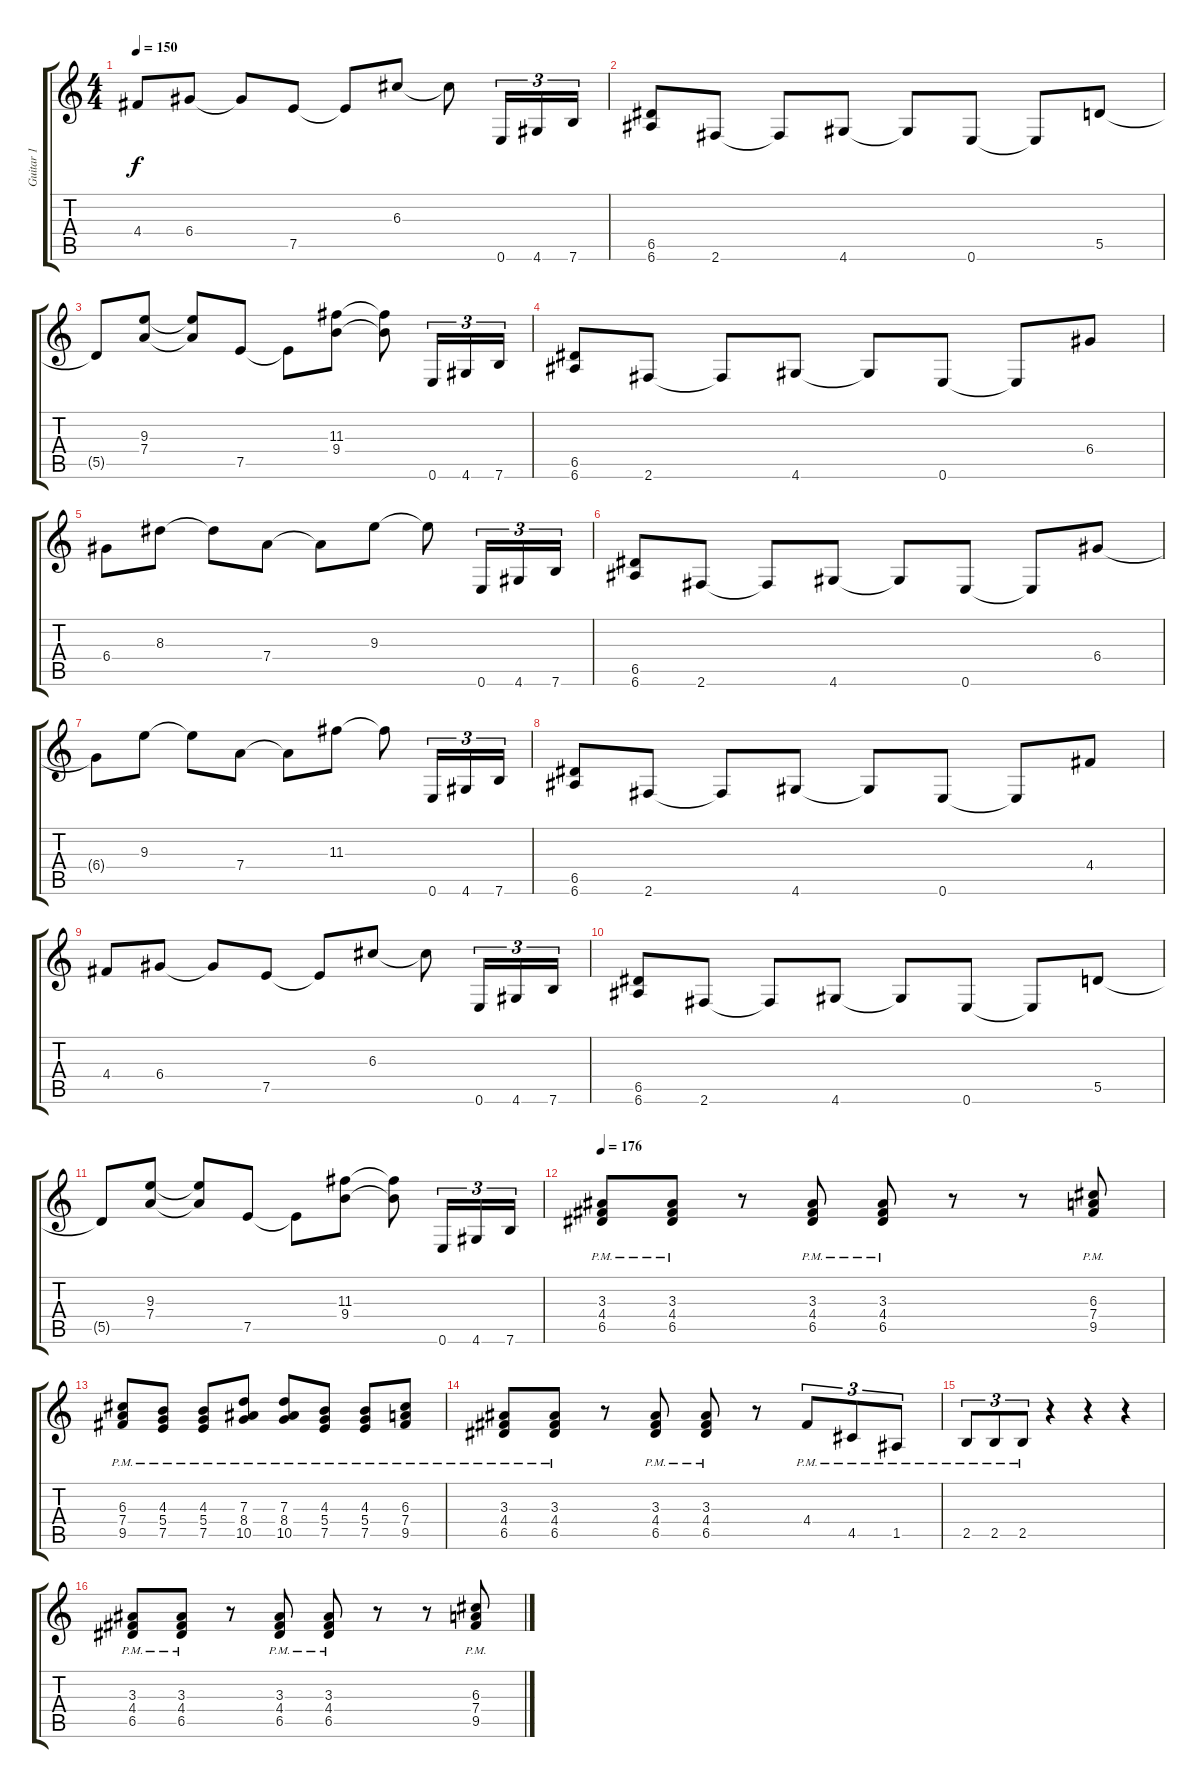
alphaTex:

\track ("Guitar 1" "Guitar 1") {instrument distortionguitar}
\staff {score tabs}
\tuning (E4 B3 G3 D3 A2 E2) {hide}
\ts (4 4)
\tempo 150
\clef g2
\ks c
4.4.8{dy f} 6.4.8 6.4{t}.8 7.5.8 7.5{t}.8 6.3.8 6.3{t}.8 0.6.16{tu (3 2)} 4.6.16{tu (3 2)} 7.6.16{tu (3 2)} |
(6.5 6.6).8 2.6.8 2.6{t}.8 4.6.8 4.6{t}.8 0.6.8 0.6{t}.8 5.5.8 |
5.5{t}.8 (9.3 7.4).8 (9.3{t} 7.4{t}).8 7.5.8 7.5{t}.8 (11.3 9.4).8 (11.3{t} 9.4{t}).8 0.6.16{tu (3 2)} 4.6.16{tu (3 2)} 7.6.16{tu (3 2)} |
(6.5 6.6).8 2.6.8 2.6{t}.8 4.6.8 4.6{t}.8 0.6.8 0.6{t}.8 6.4.8 |
6.4.8 8.3.8 8.3{t}.8 7.4.8 7.4{t}.8 9.3.8 9.3{t}.8 0.6.16{tu (3 2)} 4.6.16{tu (3 2)} 7.6.16{tu (3 2)} |
(6.5 6.6).8 2.6.8 2.6{t}.8 4.6.8 4.6{t}.8 0.6.8 0.6{t}.8 6.4.8 |
6.4{t}.8 9.3.8 9.3{t}.8 7.4.8 7.4{t}.8 11.3.8 11.3{t}.8 0.6.16{tu (3 2)} 4.6.16{tu (3 2)} 7.6.16{tu (3 2)} |
(6.5 6.6).8 2.6.8 2.6{t}.8 4.6.8 4.6{t}.8 0.6.8 0.6{t}.8 4.4.8 |
4.4.8 6.4.8 6.4{t}.8 7.5.8 7.5{t}.8 6.3.8 6.3{t}.8 0.6.16{tu (3 2)} 4.6.16{tu (3 2)} 7.6.16{tu (3 2)} |
(6.5 6.6).8 2.6.8 2.6{t}.8 4.6.8 4.6{t}.8 0.6.8 0.6{t}.8 5.5.8 |
5.5{t}.8 (9.3 7.4).8 (9.3{t} 7.4{t}).8 7.5.8 7.5{t}.8 (11.3 9.4).8 (11.3{t} 9.4{t}).8 0.6.16{tu (3 2)} 4.6.16{tu (3 2)} 7.6.16{tu (3 2)} |
\tempo 176
(3.3{pm} 4.4{pm} 6.5{pm}).8 (3.3{pm} 4.4{pm} 6.5{pm}).8 r.8 (3.3{pm} 4.4{pm} 6.5{pm}).8 (3.3{pm} 4.4{pm} 6.5{pm}).8 r.8 r.8 (6.3{pm} 7.4{pm} 9.5{pm}).8 |
(6.3{pm} 7.4{pm} 9.5{pm}).8 (4.3{pm} 5.4{pm} 7.5{pm}).8 (4.3{pm} 5.4{pm} 7.5{pm}).8 (7.3{pm} 8.4{pm} 10.5{pm}).8 (7.3{pm} 8.4{pm} 10.5{pm}).8 (4.3{pm} 5.4{pm} 7.5{pm}).8 (4.3{pm} 5.4{pm} 7.5{pm}).8 (6.3{pm} 7.4{pm} 9.5{pm}).8 |
(3.3{pm} 4.4{pm} 6.5{pm}).8 (3.3{pm} 4.4{pm} 6.5{pm}).8 r.8 (3.3{pm} 4.4{pm} 6.5{pm}).8 (3.3{pm} 4.4{pm} 6.5{pm}).8 r.8 4.4{pm}.8{tu (3 2)} 4.5{pm}.8{tu (3 2)} 1.5{pm}.8{tu (3 2)} |
2.5{pm}.8{tu (3 2)} 2.5{pm}.8{tu (3 2)} 2.5{pm}.8{tu (3 2)} r.4 r.4 r.4 |
(3.3{pm} 4.4{pm} 6.5{pm}).8 (3.3{pm} 4.4{pm} 6.5{pm}).8 r.8 (3.3{pm} 4.4{pm} 6.5{pm}).8 (3.3{pm} 4.4{pm} 6.5{pm}).8 r.8 r.8 (6.3{pm} 7.4{pm} 9.5{pm}).8
